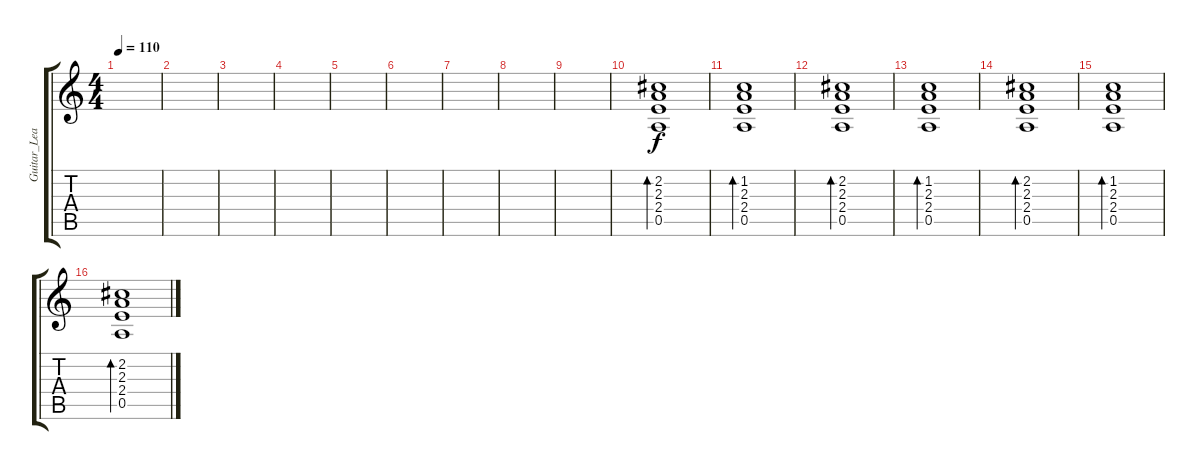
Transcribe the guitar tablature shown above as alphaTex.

\track ("Guitar_Lead" "Guitar_Lea") {instrument overdrivenguitar}
\staff {score tabs}
\tuning (E4 B3 G3 D3 A2 E2) {hide}
\ts (4 4)
\tempo 110
\clef g2
\ks c
|
|
|
|
|
|
|
|
|
\section ("" "")
(2.2 2.3 2.4 0.5).1{bd 240 volume 6 instrument electricguitarjazz} |
(1.2 2.3 2.4 0.5).1{bd 240} |
(2.2 2.3 2.4 0.5).1{bd 240} |
(1.2 2.3 2.4 0.5).1{bd 240} |
(2.2 2.3 2.4 0.5).1{bd 240} |
(1.2 2.3 2.4 0.5).1{bd 240} |
(2.2 2.3 2.4 0.5).1{bd 240}
